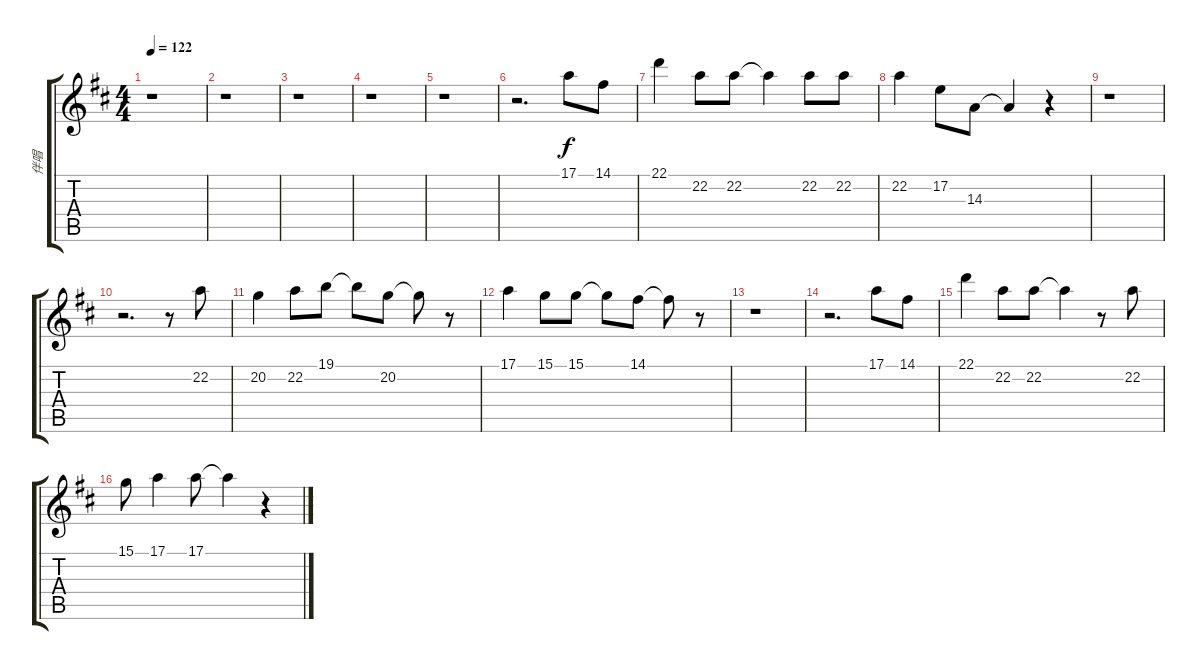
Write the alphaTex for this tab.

\track ("伴唱" "伴唱") {instrument synthvoice}
\staff {score tabs}
\tuning (E4 B3 G3 D3 A2 E2) {hide}
\ts (4 4)
\tempo 122
\clef g2
\ks d
r.1{dy f} |
r.1 |
r.1 |
r.1 |
r.1 |
r.2{d volume 12} 17.1.8 14.1.8 |
22.1.4 22.2.8 22.2.8 22.2{t}.4 22.2.8 22.2.8 |
22.2.4 17.2.8 14.3.8 14.3{t}.4 r.4 |
r.1 |
r.2{d} r.8 22.2.8 |
20.2.4 22.2.8 19.1.8 19.1{t}.8 20.2.8 20.2{t}.8 r.8 |
17.1.4 15.1.8 15.1.8 15.1{t}.8 14.1.8 14.1{t}.8 r.8 |
r.1 |
r.2{d} 17.1.8 14.1.8 |
22.1.4 22.2.8 22.2.8 22.2{t}.4 r.8 22.2.8 |
15.1.8 17.1.4 17.1.8 17.1{t}.4 r.4
